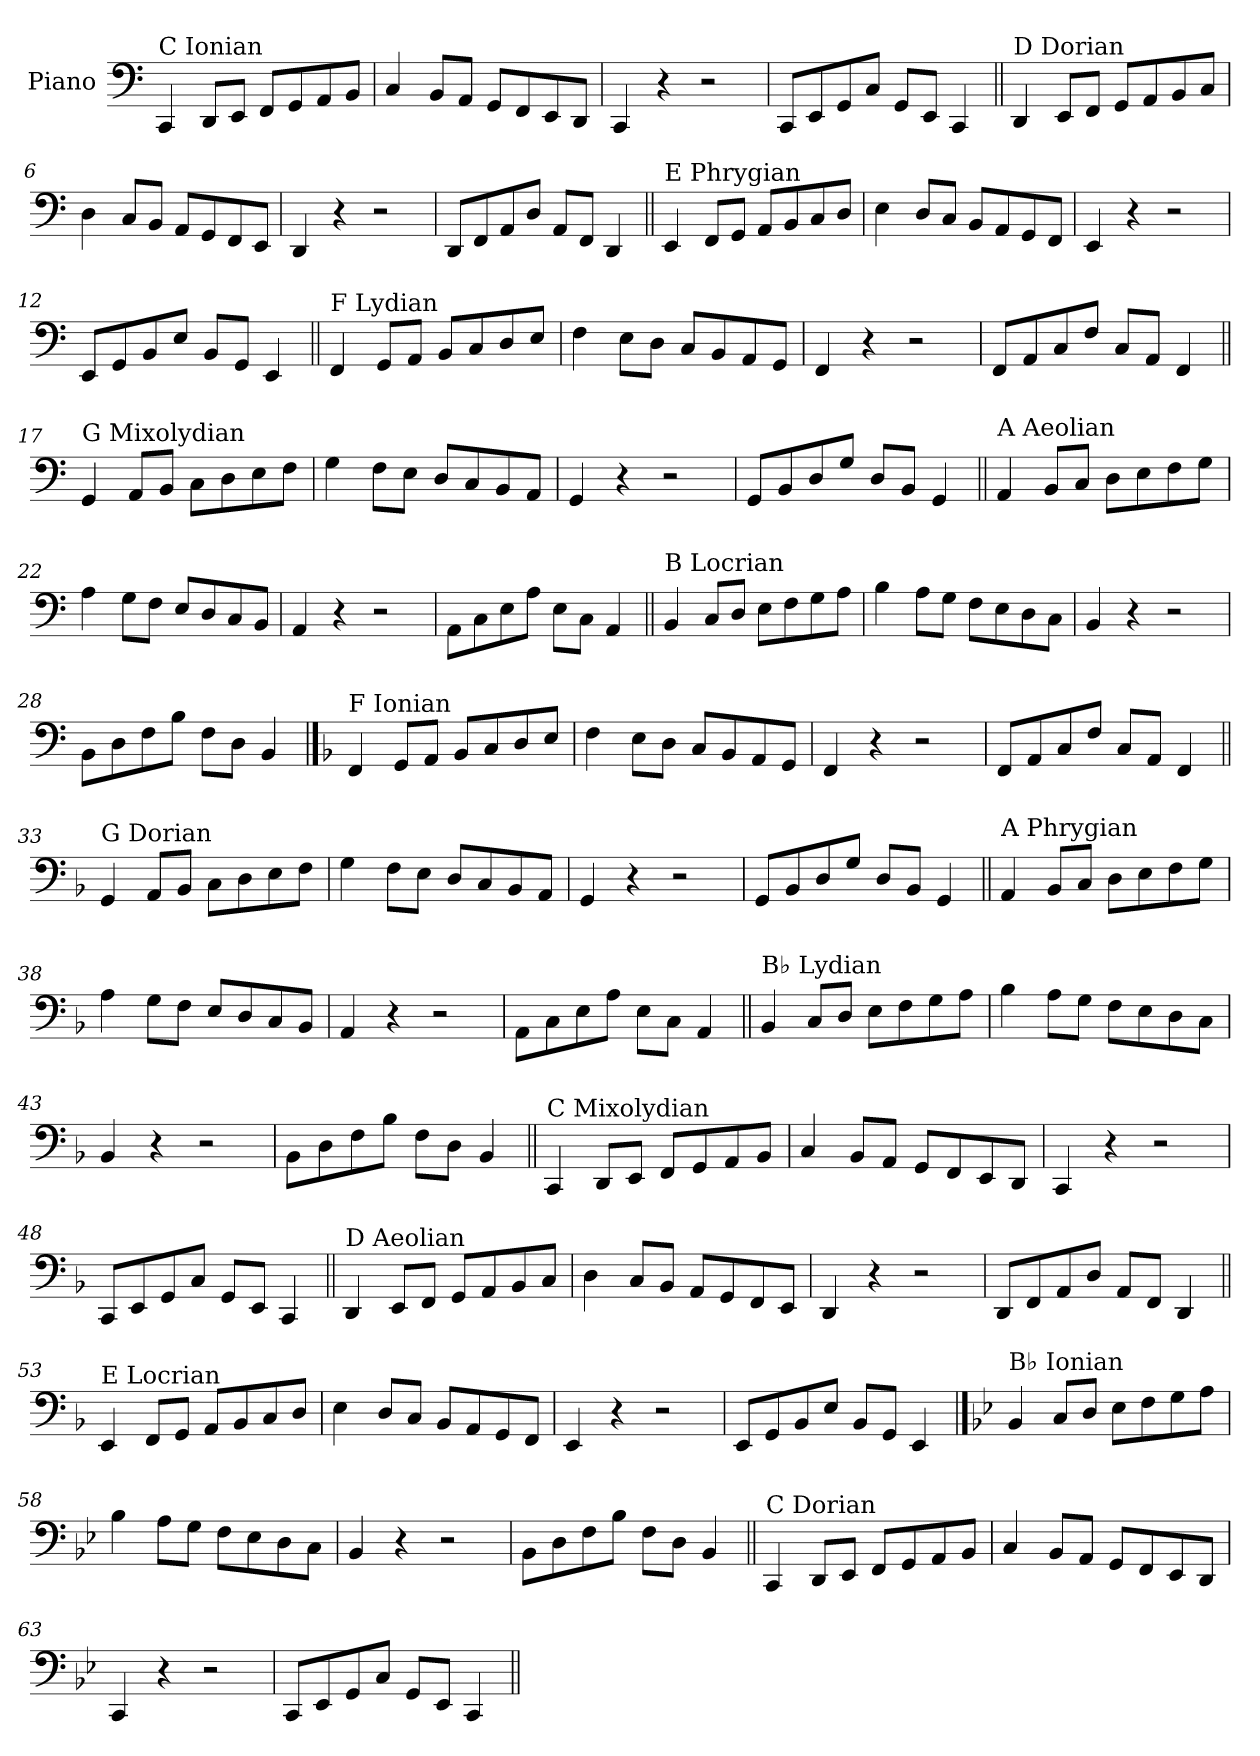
**kern
*part1
*staff1
*I"Piano
*I'Pno.
*clefF4
*k[]
=1
!LO:TX:a:t=C Ionian
4CC/
8DD/L
8EE/J
8FF/L
8GG/
8AA/
8BB/J
=2
4C/
8BB/L
8AA/J
8GG/L
8FF/
8EE/
8DD/J
=3
4CC/
4r
2r
=4
8CC/L
8EE/
8GG/
8C/J
8GG/L
8EE/J
4CC/
!!LO:LB:g=z
=5||
!LO:TX:a:t=D Dorian
4DD/
8EE/L
8FF/J
8GG/L
8AA/
8BB/
8C/J
=6
4D\
8C/L
8BB/J
8AA/L
8GG/
8FF/
8EE/J
=7
4DD/
4r
2r
=8
8DD/L
8FF/
8AA/
8D/J
8AA/L
8FF/J
4DD/
!!LO:LB:g=z
=9||
!LO:TX:a:t=E Phrygian
4EE/
8FF/L
8GG/J
8AA/L
8BB/
8C/
8D/J
=10
4E\
8D/L
8C/J
8BB/L
8AA/
8GG/
8FF/J
=11
4EE/
4r
2r
=12
8EE/L
8GG/
8BB/
8E/J
8BB/L
8GG/J
4EE/
!!LO:LB:g=z
=13||
!LO:TX:a:t=F Lydian
4FF/
8GG/L
8AA/J
8BB/L
8C/
8D/
8E/J
=14
4F\
8E\L
8D\J
8C/L
8BB/
8AA/
8GG/J
=15
4FF/
4r
2r
=16
8FF/L
8AA/
8C/
8F/J
8C/L
8AA/J
4FF/
!!LO:LB:g=z
=17||
!LO:TX:a:t=G Mixolydian
4GG/
8AA/L
8BB/J
8C\L
8D\
8E\
8F\J
=18
4G\
8F\L
8E\J
8D/L
8C/
8BB/
8AA/J
=19
4GG/
4r
2r
=20
8GG/L
8BB/
8D/
8G/J
8D/L
8BB/J
4GG/
!!LO:LB:g=z
=21||
!LO:TX:a:t=A Aeolian
4AA/
8BB/L
8C/J
8D\L
8E\
8F\
8G\J
=22
4A\
8G\L
8F\J
8E/L
8D/
8C/
8BB/J
=23
4AA/
4r
2r
=24
8AA\L
8C\
8E\
8A\J
8E\L
8C\J
4AA/
!!LO:LB:g=z
=25||
!LO:TX:a:t=B Locrian
4BB/
8C/L
8D/J
8E\L
8F\
8G\
8A\J
=26
4B\
8A\L
8G\J
8F\L
8E\
8D\
8C\J
=27
4BB/
4r
2r
=28
8BB\L
8D\
8F\
8B\J
8F\L
8D\J
4BB/
!!LO:PB:g=z
==29
*k[b-]
!LO:TX:a:t=F Ionian
4FF/
8GG/L
8AA/J
8BB-/L
8C/
8D/
8E/J
=30
4F\
8E\L
8D\J
8C/L
8BB-/
8AA/
8GG/J
=31
4FF/
4r
2r
=32
8FF/L
8AA/
8C/
8F/J
8C/L
8AA/J
4FF/
!!LO:LB:g=z
=33||
!LO:TX:a:t=G Dorian
4GG/
8AA/L
8BB-/J
8C\L
8D\
8E\
8F\J
=34
4G\
8F\L
8E\J
8D/L
8C/
8BB-/
8AA/J
=35
4GG/
4r
2r
=36
8GG/L
8BB-/
8D/
8G/J
8D/L
8BB-/J
4GG/
!!LO:LB:g=z
=37||
!LO:TX:a:t=A Phrygian
4AA/
8BB-/L
8C/J
8D\L
8E\
8F\
8G\J
=38
4A\
8G\L
8F\J
8E/L
8D/
8C/
8BB-/J
=39
4AA/
4r
2r
=40
8AA\L
8C\
8E\
8A\J
8E\L
8C\J
4AA/
!!LO:LB:g=z
=41||
!LO:TX:a:t=B♭ Lydian
4BB-/
8C/L
8D/J
8E\L
8F\
8G\
8A\J
=42
4B-\
8A\L
8G\J
8F\L
8E\
8D\
8C\J
=43
4BB-/
4r
2r
=44
8BB-\L
8D\
8F\
8B-\J
8F\L
8D\J
4BB-/
!!LO:LB:g=z
=45||
!LO:TX:a:t=C Mixolydian
4CC/
8DD/L
8EE/J
8FF/L
8GG/
8AA/
8BB-/J
=46
4C/
8BB-/L
8AA/J
8GG/L
8FF/
8EE/
8DD/J
=47
4CC/
4r
2r
=48
8CC/L
8EE/
8GG/
8C/J
8GG/L
8EE/J
4CC/
!!LO:LB:g=z
=49||
!LO:TX:a:t=D Aeolian
4DD/
8EE/L
8FF/J
8GG/L
8AA/
8BB-/
8C/J
=50
4D\
8C/L
8BB-/J
8AA/L
8GG/
8FF/
8EE/J
=51
4DD/
4r
2r
=52
8DD/L
8FF/
8AA/
8D/J
8AA/L
8FF/J
4DD/
!!LO:LB:g=z
=53||
!LO:TX:a:t=E Locrian
4EE/
8FF/L
8GG/J
8AA/L
8BB-/
8C/
8D/J
=54
4E\
8D/L
8C/J
8BB-/L
8AA/
8GG/
8FF/J
=55
4EE/
4r
2r
=56
8EE/L
8GG/
8BB-/
8E/J
8BB-/L
8GG/J
4EE/
!!LO:PB:g=z
==57
*k[b-e-]
!LO:TX:a:t=B♭ Ionian
4BB-/
8C/L
8D/J
8E-\L
8F\
8G\
8A\J
=58
4B-\
8A\L
8G\J
8F\L
8E-\
8D\
8C\J
=59
4BB-/
4r
2r
=60
8BB-\L
8D\
8F\
8B-\J
8F\L
8D\J
4BB-/
!!LO:LB:g=z
=61||
!LO:TX:a:t=C Dorian
4CC/
8DD/L
8EE-/J
8FF/L
8GG/
8AA/
8BB-/J
=62
4C/
8BB-/L
8AA/J
8GG/L
8FF/
8EE-/
8DD/J
=63
4CC/
4r
2r
=64
8CC/L
8EE-/
8GG/
8C/J
8GG/L
8EE-/J
4CC/
=||
*-
